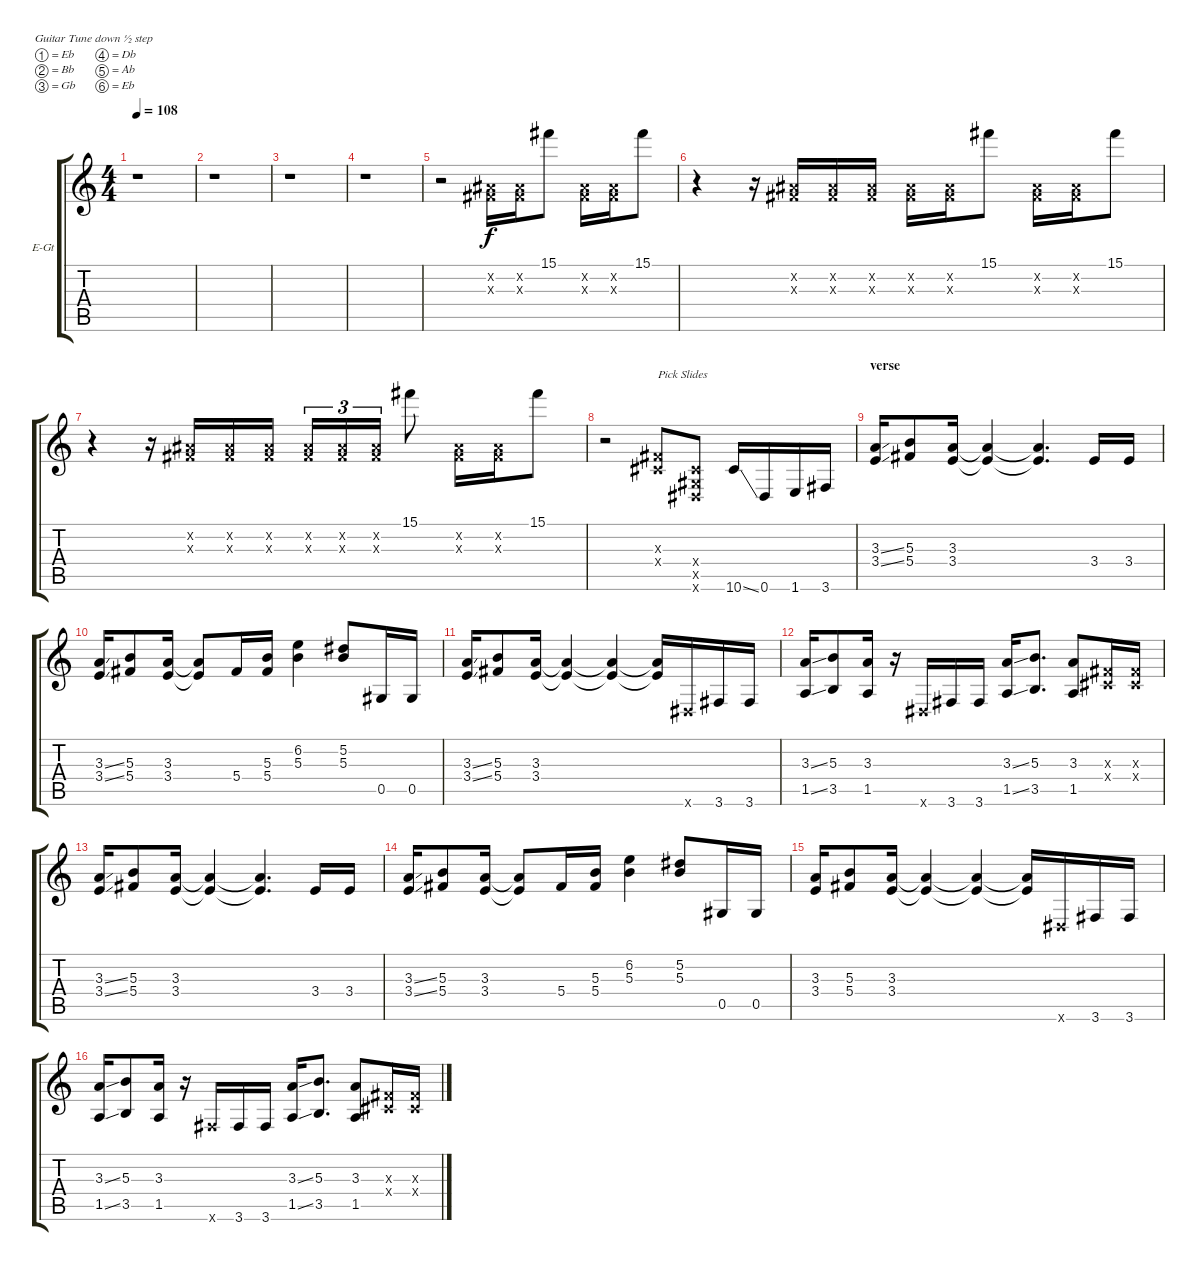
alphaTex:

\bracketExtendMode groupsimilarinstruments
\firstSystemTrackNameOrientation horizontal
\otherSystemsTrackNameOrientation horizontal
\track ("Gtr. 1 - Nuno" "E-Gt") {instrument distortionguitar}
\staff {score tabs}
\tuning (Eb4 Bb3 Gb3 Db3 Ab2 Eb2)
\ts (4 4)
\tempo 108
\clef g2
\ks c
r.1{dy f instrument distortionguitar} |
r.1 |
r.1 |
r.1 |
r.2 (0.2{x} 0.3{x}).16 (0.2{x} 0.3{x}).16 15.1.8 (0.2{x} 0.3{x}).16 (0.2{x} 0.3{x}).16 15.1.8 |
r.4 r.16 (0.2{x} 0.3{x}).16 (0.2{x} 0.3{x}).16 (0.2{x} 0.3{x}).16 (0.2{x} 0.3{x}).16 (0.2{x} 0.3{x}).16 15.1.8 (0.2{x} 0.3{x}).16 (0.2{x} 0.3{x}).16 15.1.8 |
r.4 r.16 (0.2{x} 0.3{x}).16 (0.2{x} 0.3{x}).16 (0.2{x} 0.3{x}).16 (0.2{x} 0.3{x}).16{tu (3 2)} (0.2{x} 0.3{x}).16{tu (3 2)} (0.2{x} 0.3{x}).16{tu (3 2)} 15.1.8 (0.2{x} 0.3{x}).16 (0.2{x} 0.3{x}).16 15.1.8 |
r.2 (0.3{x} 0.4{x}).8{txt "Pick Slides"} (0.4{x} 0.5{x} 0.6{x}).8 10.6{ss}.16 0.6.16 1.6.16 3.6.16 |
\section ("" "verse")
(3.3{ss} 3.4{ss}).16 (5.3 5.4).8 (3.3 3.4).16 (3.3{t} 3.4{t}).4 (3.3{t} 3.4{t}).4{d} 3.4.16 3.4.16 |
(3.3{ss} 3.4{ss}).16 (5.3 5.4).8 (3.3 3.4).16 (3.3{t} 3.4{t}).8 5.4.16 (5.3 5.4).16 (6.2 5.3).4 (5.2 5.3).8 0.5.16 0.5.16 |
(3.3{ss} 3.4{ss}).16 (5.3 5.4).8 (3.3 3.4).16 (3.3{t} 3.4{t}).4 (3.3{t} 3.4{t}).4 (3.3{t} 3.4{t}).16 0.6{x}.16 3.6.16 3.6.16 |
(3.3{ss} 1.5{ss}).16 (5.3 3.5).8 (3.3 1.5).16 r.16 0.6{x}.16 3.6.16 3.6.16 (3.3{ss} 1.5{ss}).16 (5.3 3.5).8{d} (3.3 1.5).8 (0.3{x} 0.4{x}).16 (0.3{x} 0.4{x}).16 |
(3.3{ss} 3.4{ss}).16 (5.3 5.4).8 (3.3 3.4).16 (3.3{t} 3.4{t}).4 (3.3{t} 3.4{t}).4{d} 3.4.16 3.4.16 |
(3.3{ss} 3.4{ss}).16 (5.3 5.4).8 (3.3 3.4).16 (3.3{t} 3.4{t}).8 5.4.16 (5.3 5.4).16 (6.2 5.3).4 (5.2 5.3).8 0.5.16 0.5.16 |
(3.3 3.4).16 (5.3 5.4).8 (3.3 3.4).16 (3.3{t} 3.4{t}).4 (3.3{t} 3.4{t}).4 (3.3{t} 3.4{t}).16 0.6{x}.16 3.6.16 3.6.16 |
(3.3{ss} 1.5{ss}).16 (5.3 3.5).8 (3.3 1.5).16 r.16 3.6{x}.16 3.6.16 3.6.16 (3.3{ss} 1.5{ss}).16 (5.3 3.5).8{d} (3.3 1.5).8 (0.3{x} 0.4{x}).16 (0.3{x} 0.4{x}).16
